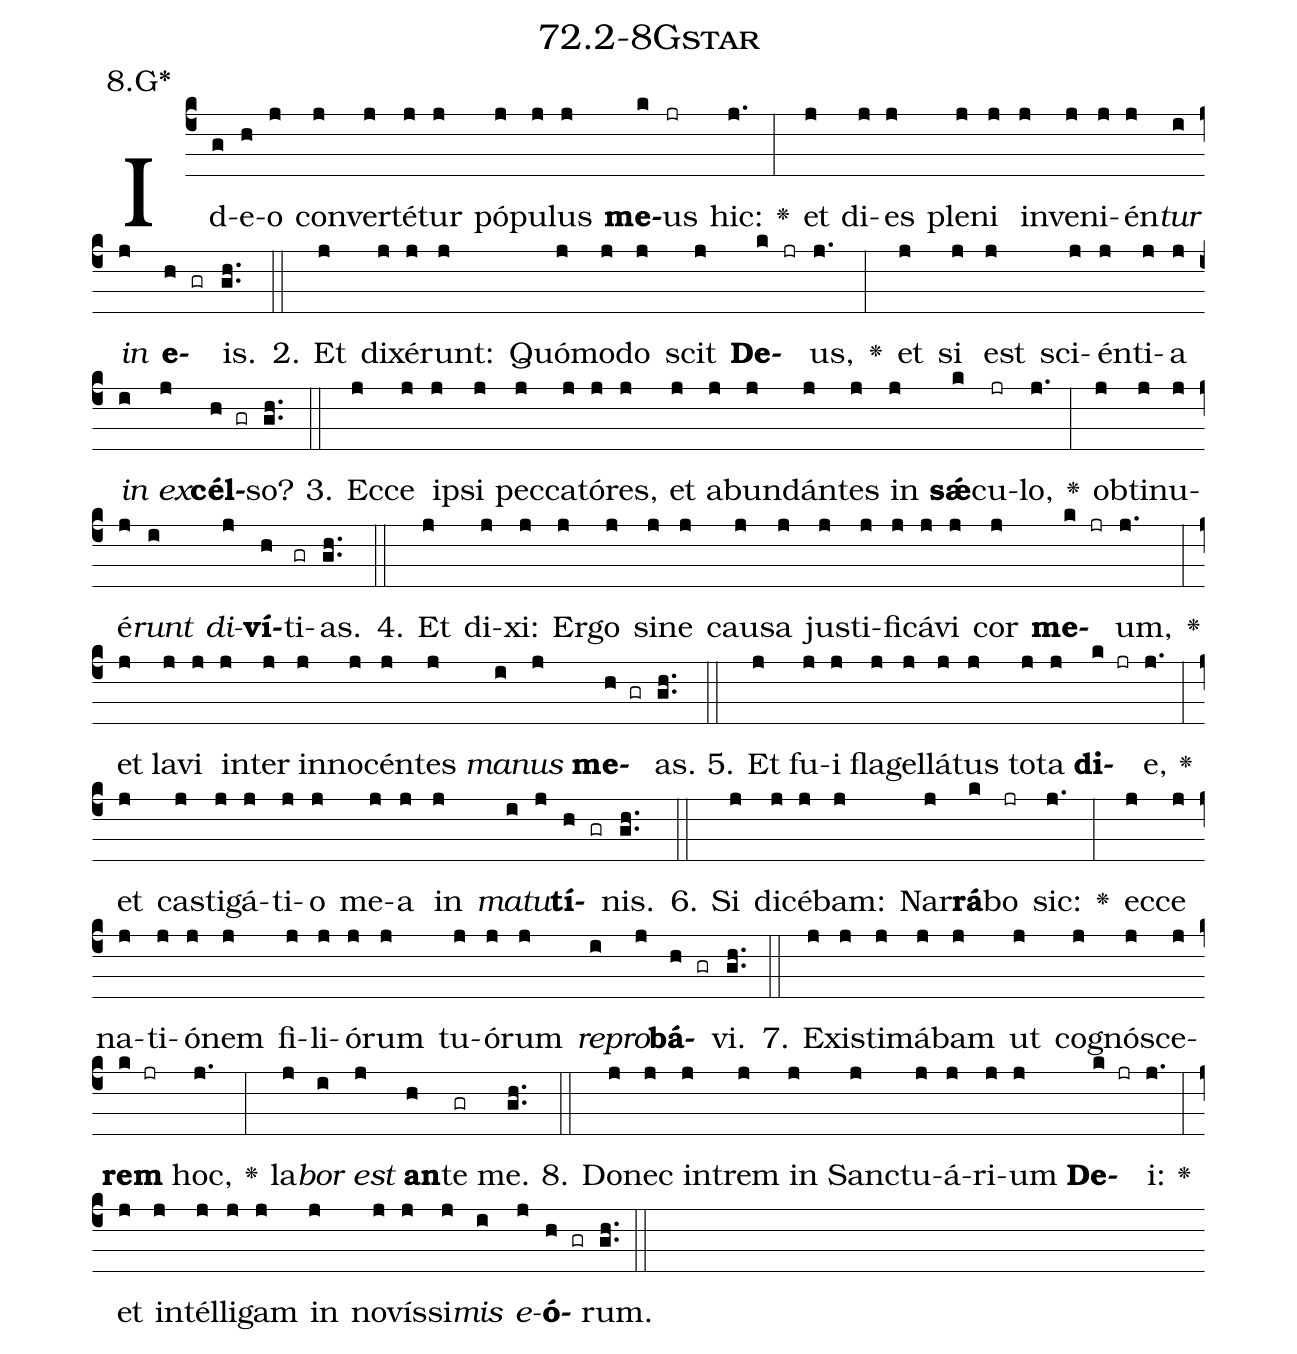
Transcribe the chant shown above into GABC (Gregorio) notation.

name: 72.2-8Gstar;
annotation: 8.G*;
%%
(c4)Id(g)e(h)o(j) con(j)ver(j)té(j)tur(j) pó(j)pu(j)lus(j) <b>me</b>(k)us(jr) hic:(j.) <v>\greheightstar</v>(:) et(j) di(j)es(j) ple(j)ni(j) in(j)ve(j)ni(j)én(j)<i>tur</i>(i) <i>in</i>(j) <b>e</b>(h gr)is.(gh..) (::)
2. Et(j) di(j)xé(j)runt:(j) Quó(j)mo(j)do(j) scit(j) <b>De</b>(k jr)us,(j.) <v>\greheightstar</v>(:) et(j) si(j) est(j) sci(j)én(j)ti(j)a(j) <i>in</i>(i) <i>ex</i>(j)<b>cél</b>(h gr)so?(gh..) (::)
3. Ec(j)ce(j) ip(j)si(j) pec(j)ca(j)tó(j)res,(j) et(j) ab(j)un(j)dán(j)tes(j) in(j) <b>sǽ</b>(k)cu(jr)lo,(j.) <v>\greheightstar</v>(:) ob(j)ti(j)nu(j)é(j)<i>runt</i>(i) <i>di</i>(j)<b>ví</b>(h)ti(gr)as.(gh..) (::)
4. Et(j) di(j)xi:(j) Er(j)go(j) si(j)ne(j) cau(j)sa(j) jus(j)ti(j)fi(j)cá(j)vi(j) cor(j) <b>me</b>(k jr)um,(j.) <v>\greheightstar</v>(:) et(j) la(j)vi(j) in(j)ter(j) in(j)no(j)cén(j)tes(j) <i>ma</i>(i)<i>nus</i>(j) <b>me</b>(h gr)as.(gh..) (::)
5. Et(j) fu(j)i(j) fla(j)gel(j)lá(j)tus(j) to(j)ta(j) <b>di</b>(k jr)e,(j.) <v>\greheightstar</v>(:) et(j) cas(j)ti(j)gá(j)ti(j)o(j) me(j)a(j) in(j) <i>ma</i>(i)<i>tu</i>(j)<b>tí</b>(h gr)nis.(gh..) (::)
6. Si(j) di(j)cé(j)bam:(j) Nar(j)<b>rá</b>(k)bo(jr) sic:(j.) <v>\greheightstar</v>(:) ec(j)ce(j) na(j)ti(j)ó(j)nem(j) fi(j)li(j)ó(j)rum(j) tu(j)ó(j)rum(j) <i>re</i>(i)<i>pro</i>(j)<b>bá</b>(h gr)vi.(gh..) (::)
7. Ex(j)is(j)ti(j)má(j)bam(j) ut(j) co(j)gnó(j)sce(j)<b>rem</b>(k jr) hoc,(j.) <v>\greheightstar</v>(:) la(j)<i>bor</i>(i) <i>est</i>(j) <b>an</b>(h)te(gr) me.(gh..) (::)
8. Do(j)nec(j) in(j)trem(j) in(j) Sanc(j)tu(j)á(j)ri(j)um(j) <b>De</b>(k jr)i:(j.) <v>\greheightstar</v>(:) et(j) in(j)tél(j)li(j)gam(j) in(j) no(j)vís(j)si(j)<i>mis</i>(i) <i>e</i>(j)<b>ó</b>(h gr)rum.(gh..) (::)
